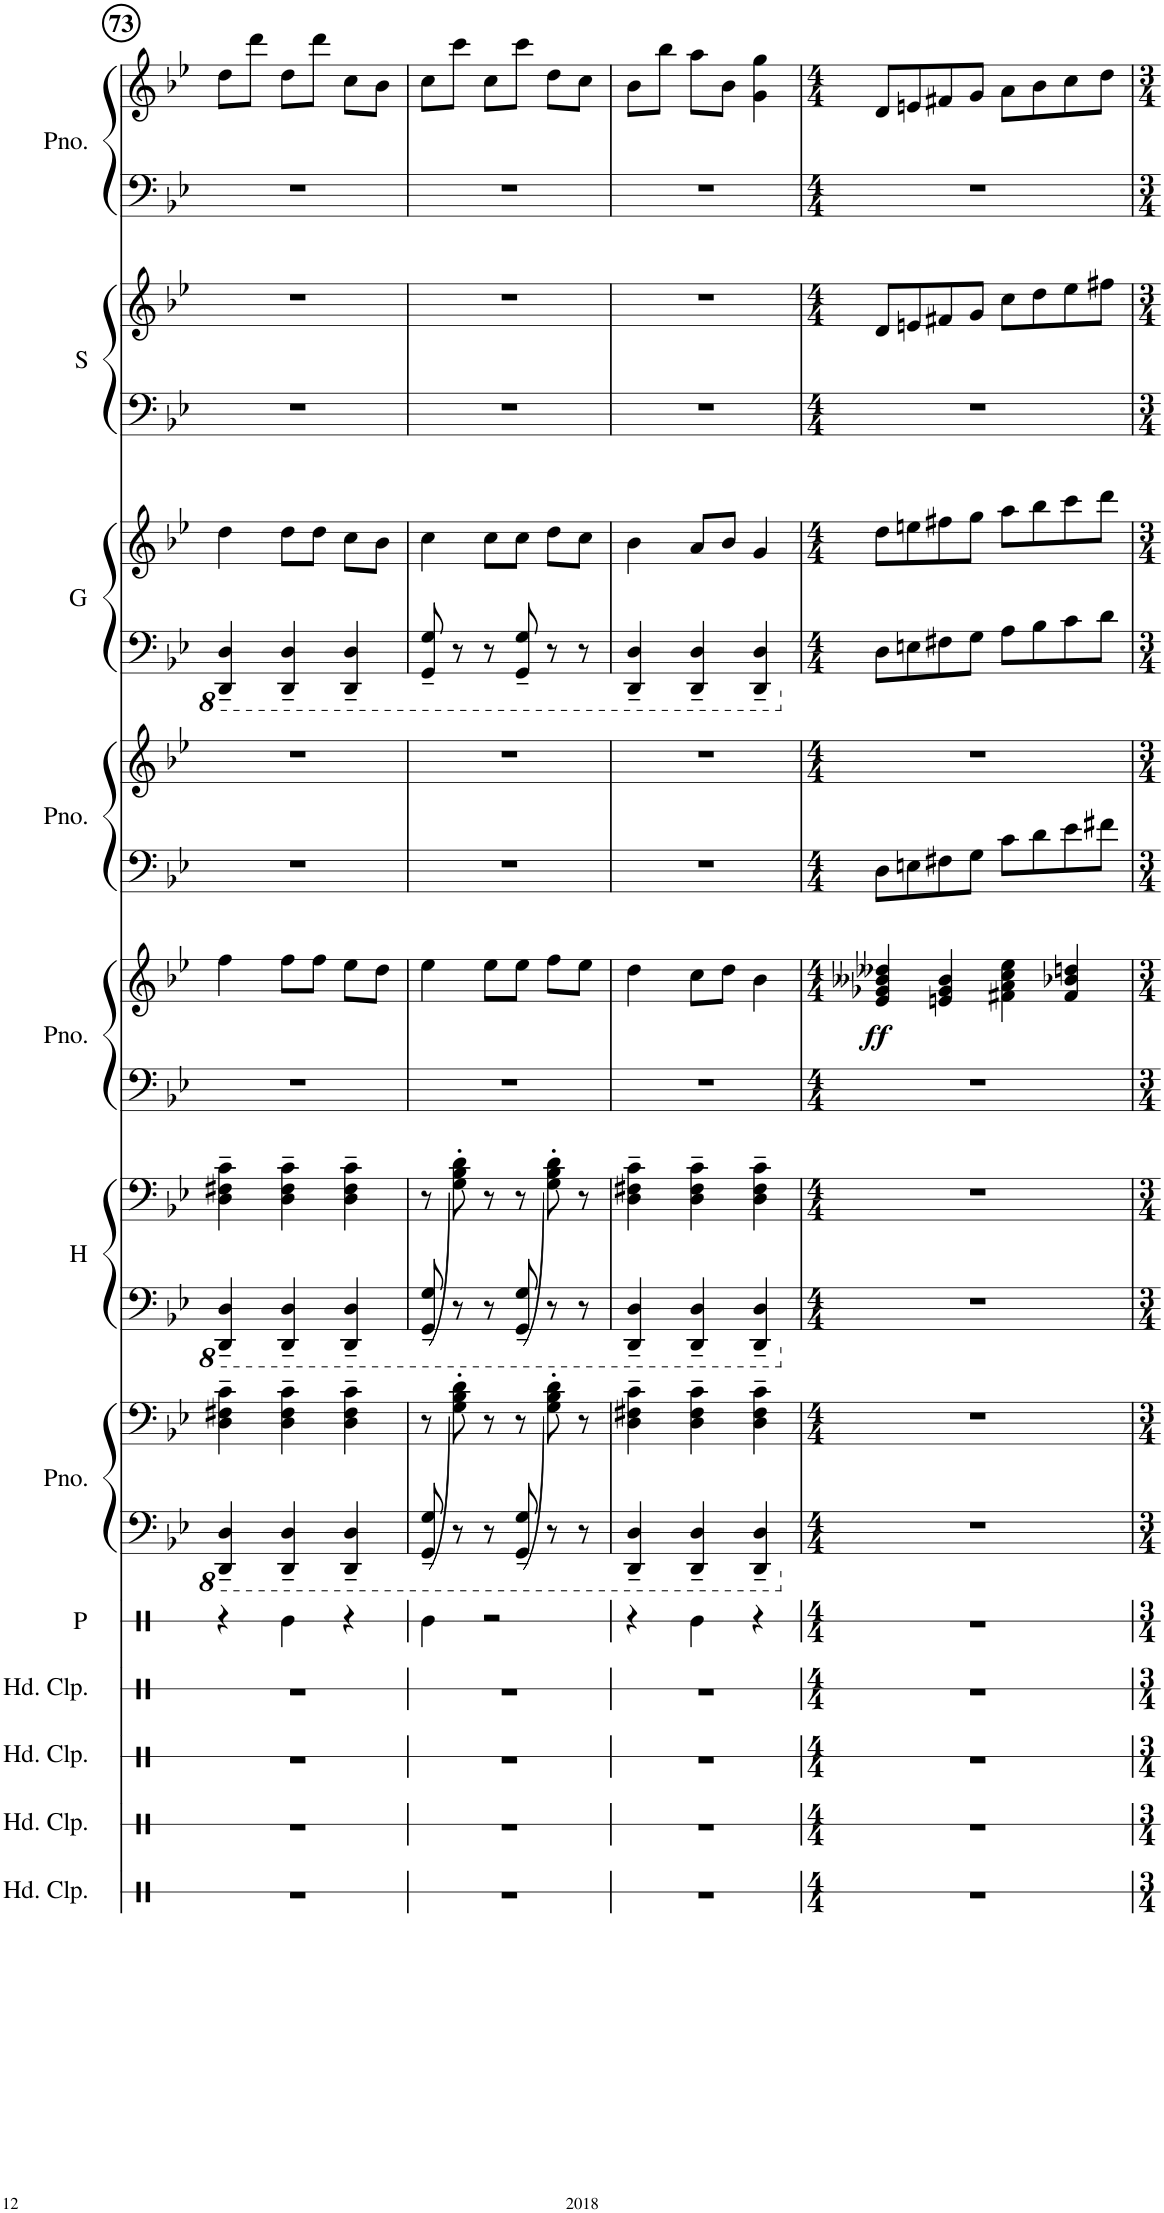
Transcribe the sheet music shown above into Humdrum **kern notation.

**kern	**kern	**kern	**kern	**kern	**kern	**kern	**kern	**kern	**kern	**kern	**dynam	**kern	**kern	**kern	**kern	**kern	**kern	**kern	**kern
*part12	*part11	*part10	*part9	*part8	*part7	*part7	*part6	*part6	*part5	*part5	*part5	*part4	*part4	*part3	*part3	*part2	*part2	*part1	*part1
*staff19	*staff18	*staff17	*staff16	*staff15	*staff14	*staff13	*staff12	*staff11	*staff10	*staff9	*staff9/10	*staff8	*staff7	*staff6	*staff5	*staff4	*staff3	*staff2	*staff1
*I"Hand Clap	*I"Hand Clap	*I"Hand Clap	*I"Hand Clap	*I"Panda	*I"Piano	*	*I"Makeup Cake	*	*I"Piano	*	*	*I"Piano	*	*I"Dumb One	*	*I"SANTA!	*	*I"Piano	*
*I'Hd. Clp.	*I'Hd. Clp.	*I'Hd. Clp.	*I'Hd. Clp.	*I'P	*I'Pno.	*	*	*	*I'Pno.	*	*	*I'Pno.	*	*	*	*I'S	*	*I'Pno.	*
!!LO:PB:g=z
*clefX	*clefX	*clefX	*clefX	*clefX	*clefF4	*clefF4	*clefF4	*clefF4	*clefF4	*clefG2	*	*clefF4	*clefG2	*clefF4	*clefG2	*clefF4	*clefG2	*clefF4	*clefG2
*k[]	*k[]	*k[]	*k[]	*k[]	*k[b-e-]	*k[b-e-]	*k[b-e-]	*k[b-e-]	*k[b-e-]	*k[b-e-]	*	*k[b-e-]	*k[b-e-]	*k[b-e-]	*k[b-e-]	*k[b-e-]	*k[b-e-]	*k[b-e-]	*k[b-e-]
*M3/4	*M3/4	*M3/4	*M3/4	*M3/4	*M3/4	*M3/4	*M3/4	*M3/4	*M3/4	*M3/4	*	*M3/4	*M3/4	*M3/4	*M3/4	*M3/4	*M3/4	*M3/4	*M3/4
=73	=73	=73	=73	=73	=73	=73	=73	=73	=73	=73	=73	=73	=73	=73	=73	=73	=73	=73	=73
2.r	2.r	2.r	2.r	4r	4DDD/~ 4DD/~	4D\~ 4F#X\~ 4c\~	4DDD/~ 4DD/~	4D\~ 4F#X\~ 4c\~	2.r	4ff\	.	2.r	2.r	4DDD/~ 4DD/~	4dd\	2.r	2.r	2.r	8dd\L
.	.	.	.	.	.	.	.	.	.	.	.	.	.	.	.	.	.	.	8ddd\J
.	.	.	.	4Re\	4DDD/~ 4DD/~	4D\~ 4F#\~ 4c\~	4DDD/~ 4DD/~	4D\~ 4F#\~ 4c\~	.	8ff\L	.	.	.	4DDD/~ 4DD/~	8dd\L	.	.	.	8dd\L
.	.	.	.	.	.	.	.	.	.	8ff\J	.	.	.	.	8dd\J	.	.	.	8ddd\J
.	.	.	.	4r	4DDD/~ 4DD/~	4D\~ 4F#\~ 4c\~	4DDD/~ 4DD/~	4D\~ 4F#\~ 4c\~	.	8ee-\L	.	.	.	4DDD/~ 4DD/~	8cc\L	.	.	.	8cc\L
.	.	.	.	.	.	.	.	.	.	8dd\J	.	.	.	.	8b-\J	.	.	.	8b-\J
=74	=74	=74	=74	=74	=74	=74	=74	=74	=74	=74	=74	=74	=74	=74	=74	=74	=74	=74	=74
2.r	2.r	2.r	2.r	4Re\	8GGG/~ 8GG/~	8r	8GGG/~ 8GG/~	8r	2.r	4ee-\	.	2.r	2.r	8GGG/~ 8GG/~	4cc\	2.r	2.r	2.r	8cc\L
.	.	.	.	.	8r	8G\' 8B-\' 8d\'	8r	8G\' 8B-\' 8d\'	.	.	.	.	.	8r	.	.	.	.	8ccc\J
.	.	.	.	2r	8r	8r	8r	8r	.	8ee-\L	.	.	.	8r	8cc\L	.	.	.	8cc\L
.	.	.	.	.	8GGG/~ 8GG/~	8r	8GGG/~ 8GG/~	8r	.	8ee-\J	.	.	.	8GGG/~ 8GG/~	8cc\J	.	.	.	8ccc\J
.	.	.	.	.	8r	8G\' 8B-\' 8d\'	8r	8G\' 8B-\' 8d\'	.	8ff\L	.	.	.	8r	8dd\L	.	.	.	8dd\L
.	.	.	.	.	8r	8r	8r	8r	.	8ee-\J	.	.	.	8r	8cc\J	.	.	.	8cc\J
=75	=75	=75	=75	=75	=75	=75	=75	=75	=75	=75	=75	=75	=75	=75	=75	=75	=75	=75	=75
2.r	2.r	2.r	2.r	4r	4DDD/~ 4DD/~	4D\~ 4F#X\~ 4c\~	4DDD/~ 4DD/~	4D\~ 4F#X\~ 4c\~	2.r	4dd\	.	2.r	2.r	4DDD/~ 4DD/~	4b-\	2.r	2.r	2.r	8b-\L
.	.	.	.	.	.	.	.	.	.	.	.	.	.	.	.	.	.	.	8bb-\J
.	.	.	.	4Re\	4DDD/~ 4DD/~	4D\~ 4F#\~ 4c\~	4DDD/~ 4DD/~	4D\~ 4F#\~ 4c\~	.	8cc\L	.	.	.	4DDD/~ 4DD/~	8a/L	.	.	.	8aa\L
.	.	.	.	.	.	.	.	.	.	8dd\J	.	.	.	.	8b-/J	.	.	.	8b-\J
.	.	.	.	4r	4DDD/~ 4DD/~	4D\~ 4F#\~ 4c\~	4DDD/~ 4DD/~	4D\~ 4F#\~ 4c\~	.	4b-\	.	.	.	4DDD/~ 4DD/~	4g/	.	.	.	4g\ 4gg\
=76	=76	=76	=76	=76	=76	=76	=76	=76	=76	=76	=76	=76	=76	=76	=76	=76	=76	=76	=76
*M4/4	*M4/4	*M4/4	*M4/4	*M4/4	*M4/4	*M4/4	*M4/4	*M4/4	*M4/4	*M4/4	*	*M4/4	*M4/4	*M4/4	*M4/4	*M4/4	*M4/4	*M4/4	*M4/4
!	!	!	!	!	!	!	!	!	!	!	!LO:DY:b	!	!	!	!	!	!	!	!
1r	1r	1r	1r	1r	1r	1r	1r	1r	1r	4e-/ 4g-X/ 4b--X/ 4dd--X/	ff	8D\L	1r	8D\L	8dd\L	1r	8d/L	1r	8d/L
.	.	.	.	.	.	.	.	.	.	.	.	8En\	.	8En\	8een\	.	8en/	.	8en/
.	.	.	.	.	.	.	.	.	.	4en/ 4g-/ 4b--/	.	8F#X\	.	8F#X\	8ff#X\	.	8f#X/	.	8f#X/
.	.	.	.	.	.	.	.	.	.	.	.	8G\J	.	8G\J	8gg\J	.	8g/J	.	8g/J
.	.	.	.	.	.	.	.	.	.	4f#X\ 4a\ 4cc\ 4ee-\	.	8c\L	.	8A\L	8aa\L	.	8cc\L	.	8a\L
.	.	.	.	.	.	.	.	.	.	.	.	8d\	.	8B-\	8bb-\	.	8dd\	.	8b-\
.	.	.	.	.	.	.	.	.	.	4f#/ 4b-X/ 4ddn/	.	8e-\	.	8c\	8ccc\	.	8ee-\	.	8cc\
.	.	.	.	.	.	.	.	.	.	.	.	8f#X\J	.	8d\J	8ddd\J	.	8ff#X\J	.	8dd\J
=	=	=	=	=	=	=	=	=	=	=	=	=	=	=	=	=	=	=	=
*-	*-	*-	*-	*-	*-	*-	*-	*-	*-	*-	*-	*-	*-	*-	*-	*-	*-	*-	*-
